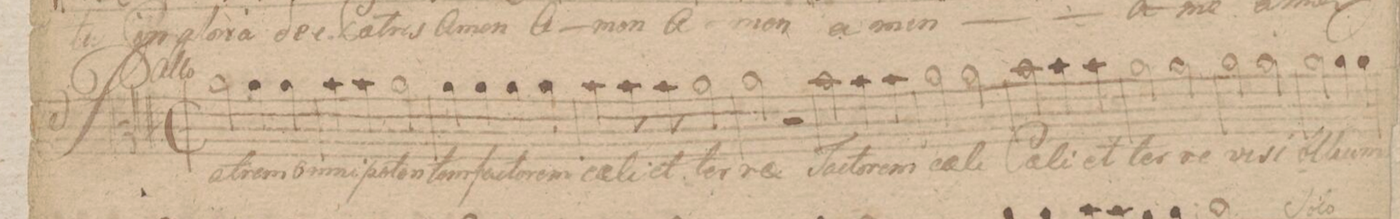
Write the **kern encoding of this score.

**kern	**text
*I"Alto	*
*clefC3	*
*k[f#c#]	*
*met(c|)	*
*M2/2	*
*2\right	*
2a\	Pat-
4a\	-rem
4a\	om-
=2	=2
4b\	-ni-
4b\	-po-
2a\	-ten-
=3	=3
4a\	-tem
4a\	fac-
4a\	-to-
4a\	-rem
=4	=4
4b\	cae-
8b\	-li
8b\	et
2a\	ter-
=5	=5
2a\	-rae
2r	.
=6	=6
2b\	Fac-
4b\	-to-
4b\	-rem
=7	=7
2a\	cae-
2a\	-li
=8	=8
2b\	Cae-
4b\	-li
4b\	et
=9	=9
2a\	ter-
2a\	-re
=10	=10
2a\	vi-
2a\	-si-
=11	=11
2a\	-bi-
4a\	-li-
4a\	-um
=12	=12
*-	*-
